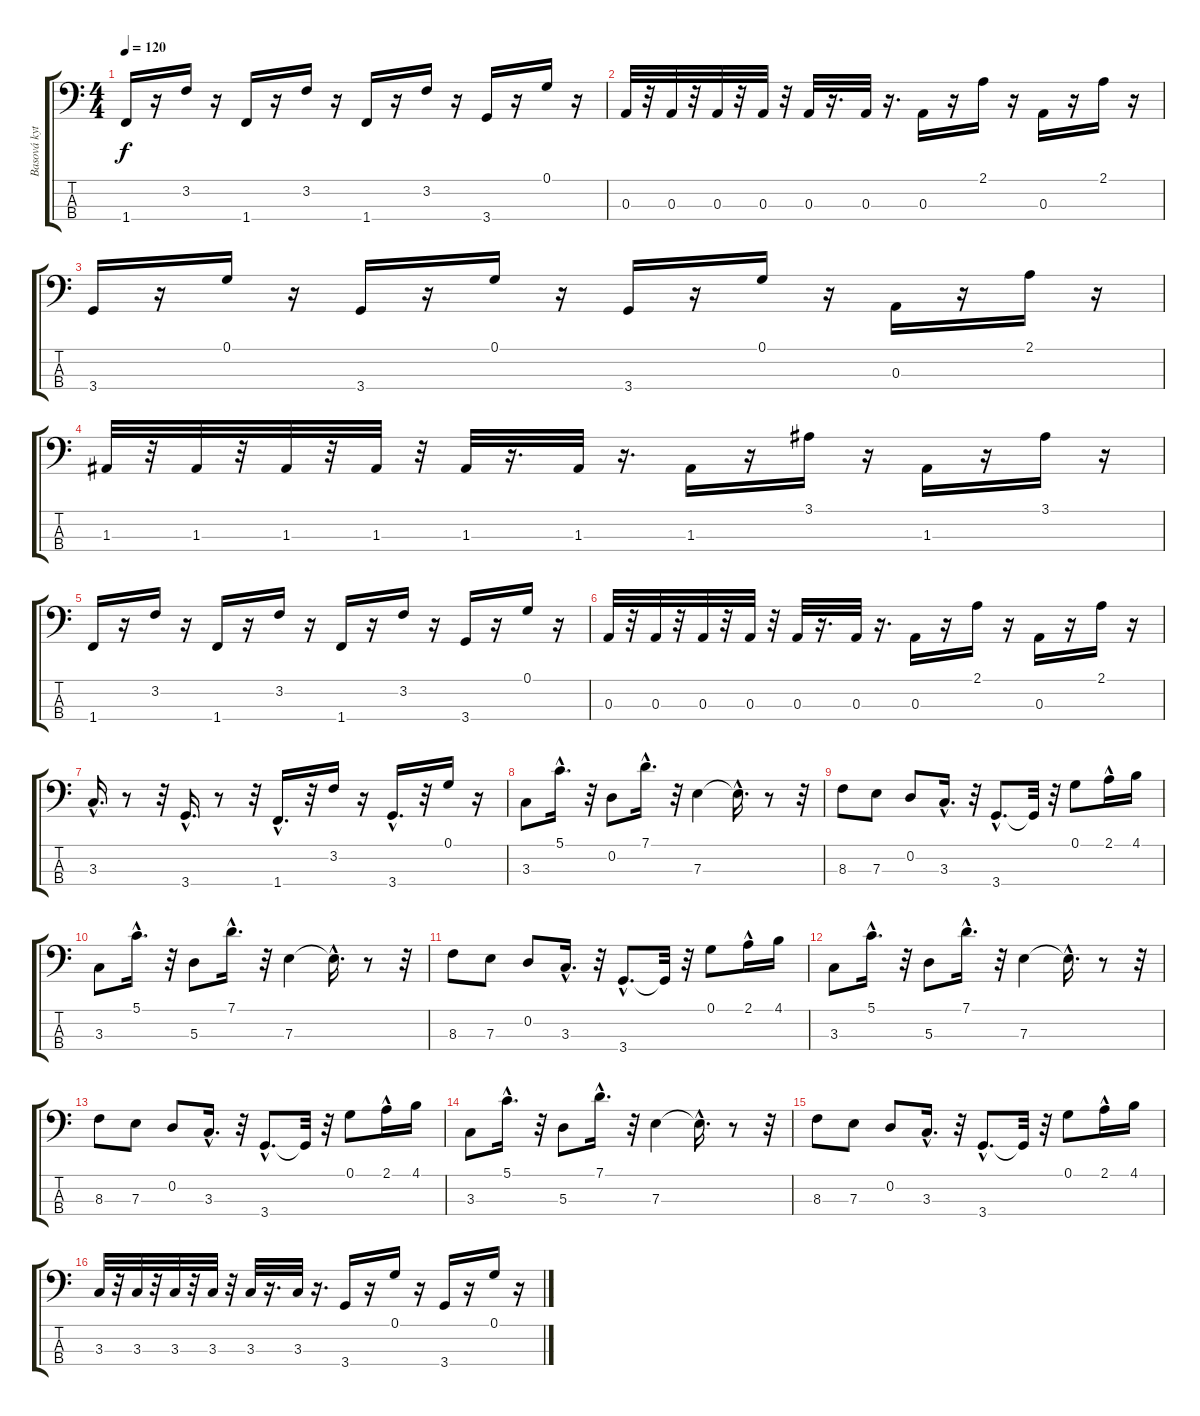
\track ("Basová kytara" "Basová kyt") {instrument electricbassfinger}
\staff {score tabs}
\tuning (G2 D2 A1 E1) {hide}
\ts (4 4)
\tempo 120
\clef f4
\ks c
1.4.16{dy f} r.16 3.2.16 r.16 1.4.16 r.16 3.2.16 r.16 1.4.16 r.16 3.2.16 r.16 3.4.16 r.16 0.1.16 r.16 |
0.3.32 r.32 0.3.32 r.32 0.3.32 r.32 0.3.32 r.32 0.3.32 r.16{d} 0.3.32 r.16{d} 0.3.16 r.16 2.1.16 r.16 0.3.16 r.16 2.1.16 r.16 |
3.4.16 r.16 0.1.16 r.16 3.4.16 r.16 0.1.16 r.16 3.4.16 r.16 0.1.16 r.16 0.3.16 r.16 2.1.16 r.16 |
1.3.32 r.32 1.3.32 r.32 1.3.32 r.32 1.3.32 r.32 1.3.32 r.16{d} 1.3.32 r.16{d} 1.3.16 r.16 3.1.16 r.16 1.3.16 r.16 3.1.16 r.16 |
1.4.16 r.16 3.2.16 r.16 1.4.16 r.16 3.2.16 r.16 1.4.16 r.16 3.2.16 r.16 3.4.16 r.16 0.1.16 r.16 |
0.3.32 r.32 0.3.32 r.32 0.3.32 r.32 0.3.32 r.32 0.3.32 r.16{d} 0.3.32 r.16{d} 0.3.16 r.16 2.1.16 r.16 0.3.16 r.16 2.1.16 r.16 |
3.3{hac}.16{d} r.8 r.32 3.4{hac}.16{d} r.8 r.32 1.4{hac}.16{d} r.32 3.2.16 r.16 3.4{hac}.16{d} r.32 0.1.16 r.16 |
3.3.8 5.1{hac}.16{d} r.32 0.2.8 7.1{hac}.16{d} r.32 7.3.4 7.3{hac t}.16{d} r.8 r.32 |
8.3.8 7.3.8 0.2.8 3.3{hac}.16{d} r.32 3.4{hac}.8{d} 3.4{t}.32 r.32 0.1.8 2.1{hac}.16 4.1.16 |
3.3.8 5.1{hac}.16{d} r.32 5.3.8 7.1{hac}.16{d} r.32 7.3.4 7.3{hac t}.16{d} r.8 r.32 |
8.3.8 7.3.8 0.2.8 3.3{hac}.16{d} r.32 3.4{hac}.8{d} 3.4{t}.32 r.32 0.1.8 2.1{hac}.16 4.1.16 |
3.3.8 5.1{hac}.16{d} r.32 5.3.8 7.1{hac}.16{d} r.32 7.3.4 7.3{hac t}.16{d} r.8 r.32 |
8.3.8 7.3.8 0.2.8 3.3{hac}.16{d} r.32 3.4{hac}.8{d} 3.4{t}.32 r.32 0.1.8 2.1{hac}.16 4.1.16 |
3.3.8 5.1{hac}.16{d} r.32 5.3.8 7.1{hac}.16{d} r.32 7.3.4 7.3{hac t}.16{d} r.8 r.32 |
8.3.8 7.3.8 0.2.8 3.3{hac}.16{d} r.32 3.4{hac}.8{d} 3.4{t}.32 r.32 0.1.8 2.1{hac}.16 4.1.16 |
3.3.32 r.32 3.3.32 r.32 3.3.32 r.32 3.3.32 r.32 3.3.32 r.16{d} 3.3.32 r.16{d} 3.4.16 r.16 0.1.16 r.16 3.4.16 r.16 0.1.16 r.16
